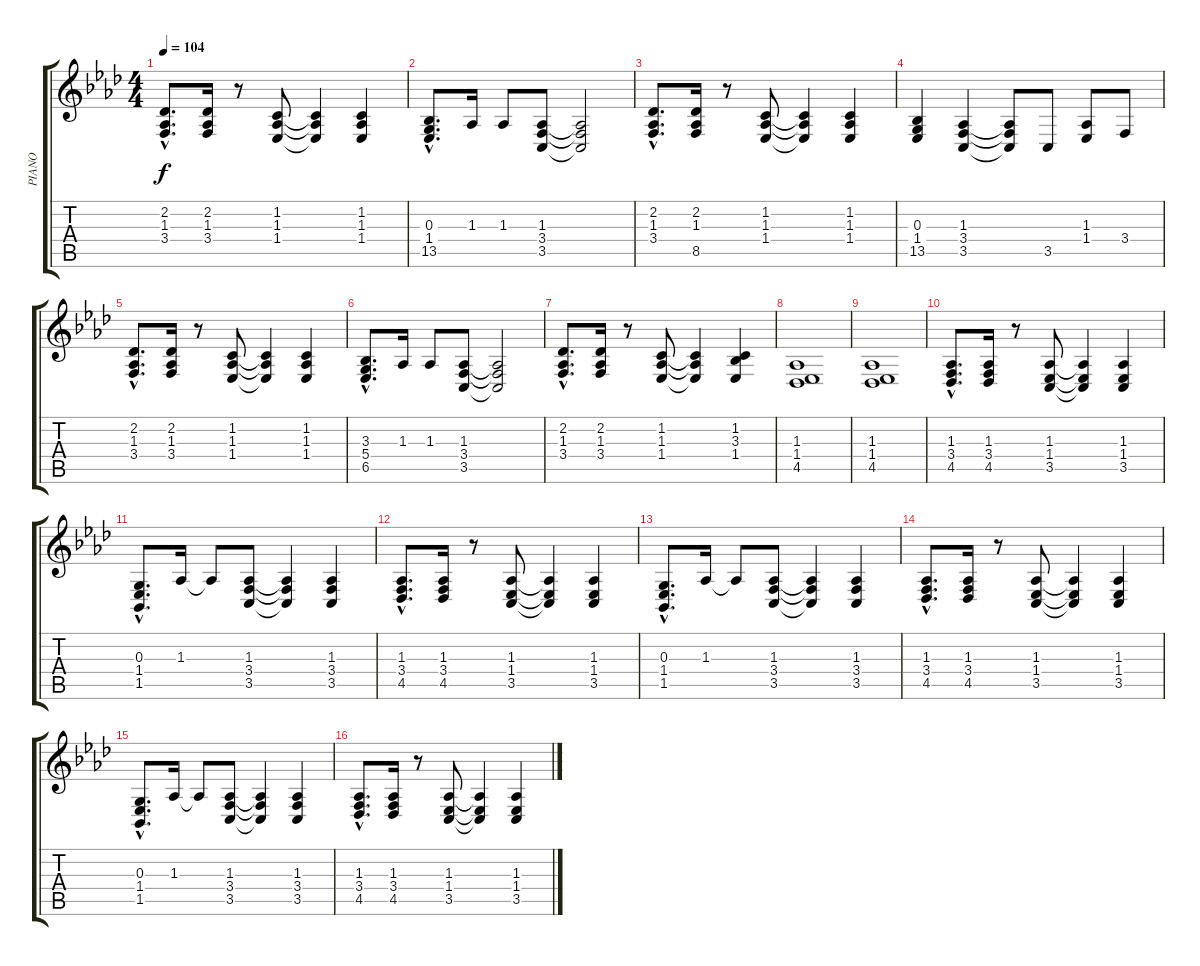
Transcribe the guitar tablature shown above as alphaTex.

\track ("PIANO" "PIANO") {instrument honkytonkpiano}
\staff {score tabs}
\tuning (E4 B3 G3 D3 A2 E2) {hide}
\ts (4 4)
\tempo 104
\clef g2
\ks ab
(2.2{hac} 1.3{hac} 3.4{hac}).8{d dy f instrument honkytonkpiano} (2.2 1.3 3.4).16 r.8 (1.2 1.3 1.4).8 (1.2{t} 1.3{t} 1.4{t}).4 (1.2 1.3 1.4).4 |
(0.3{hac} 1.4{hac} 13.5{hac}).8{d} 1.3.16 1.3.8 (1.3 3.4 3.5).8 (1.3{t} 3.4{t} 3.5{t}).2 |
(2.2{hac} 1.3{hac} 3.4{hac}).8{d} (2.2 1.3 8.5).16 r.8 (1.2 1.3 1.4).8 (1.2{t} 1.3{t} 1.4{t}).4 (1.2 1.3 1.4).4 |
(0.3 1.4 13.5).4 (1.3 3.4 3.5).4 (1.3{t} 3.4{t} 3.5{t}).8 3.5.8 (1.3 1.4).8 3.4.8 |
(2.2{hac} 1.3{hac} 3.4{hac}).8{d} (2.2 1.3 3.4).16 r.8 (1.2 1.3 1.4).8 (1.2{t} 1.3{t} 1.4{t}).4 (1.2 1.3 1.4).4 |
(3.3{hac} 5.4{hac} 6.5{hac}).8{d} 1.3.16 1.3.8 (1.3 3.4 3.5).8 (1.3{t} 3.4{t} 3.5{t}).2 |
(2.2{hac} 1.3{hac} 3.4{hac}).8{d} (2.2 1.3 3.4).16 r.8 (1.2 1.3 1.4).8 (1.2{t} 1.3{t} 1.4{t}).4 (1.2 3.3 1.4).4 |
(1.3 1.4 4.5).1 |
(1.3 1.4 4.5).1 |
(1.3{hac} 3.4{hac} 4.5{hac}).8{d} (1.3 3.4 4.5).16 r.8 (1.3 1.4 3.5).8 (1.3{t} 1.4{t} 3.5{t}).4 (1.3 1.4 3.5).4 |
(0.3{hac} 1.4{hac} 1.5{hac}).8{d} 1.3.16 1.3{t}.8 (1.3 3.4 3.5).8 (1.3{t} 3.4{t} 3.5{t}).4 (1.3 3.4 3.5).4 |
(1.3{hac} 3.4{hac} 4.5{hac}).8{d} (1.3 3.4 4.5).16 r.8 (1.3 1.4 3.5).8 (1.3{t} 1.4{t} 3.5{t}).4 (1.3 1.4 3.5).4 |
(0.3{hac} 1.4{hac} 1.5{hac}).8{d} 1.3.16 1.3{t}.8 (1.3 3.4 3.5).8 (1.3{t} 3.4{t} 3.5{t}).4 (1.3 3.4 3.5).4 |
(1.3{hac} 3.4{hac} 4.5{hac}).8{d} (1.3 3.4 4.5).16 r.8 (1.3 1.4 3.5).8 (1.3{t} 1.4{t} 3.5{t}).4 (1.3 1.4 3.5).4 |
(0.3{hac} 1.4{hac} 1.5{hac}).8{d} 1.3.16 1.3{t}.8 (1.3 3.4 3.5).8 (1.3{t} 3.4{t} 3.5{t}).4 (1.3 3.4 3.5).4 |
(1.3{hac} 3.4{hac} 4.5{hac}).8{d} (1.3 3.4 4.5).16 r.8 (1.3 1.4 3.5).8 (1.3{t} 1.4{t} 3.5{t}).4 (1.3 1.4 3.5).4
